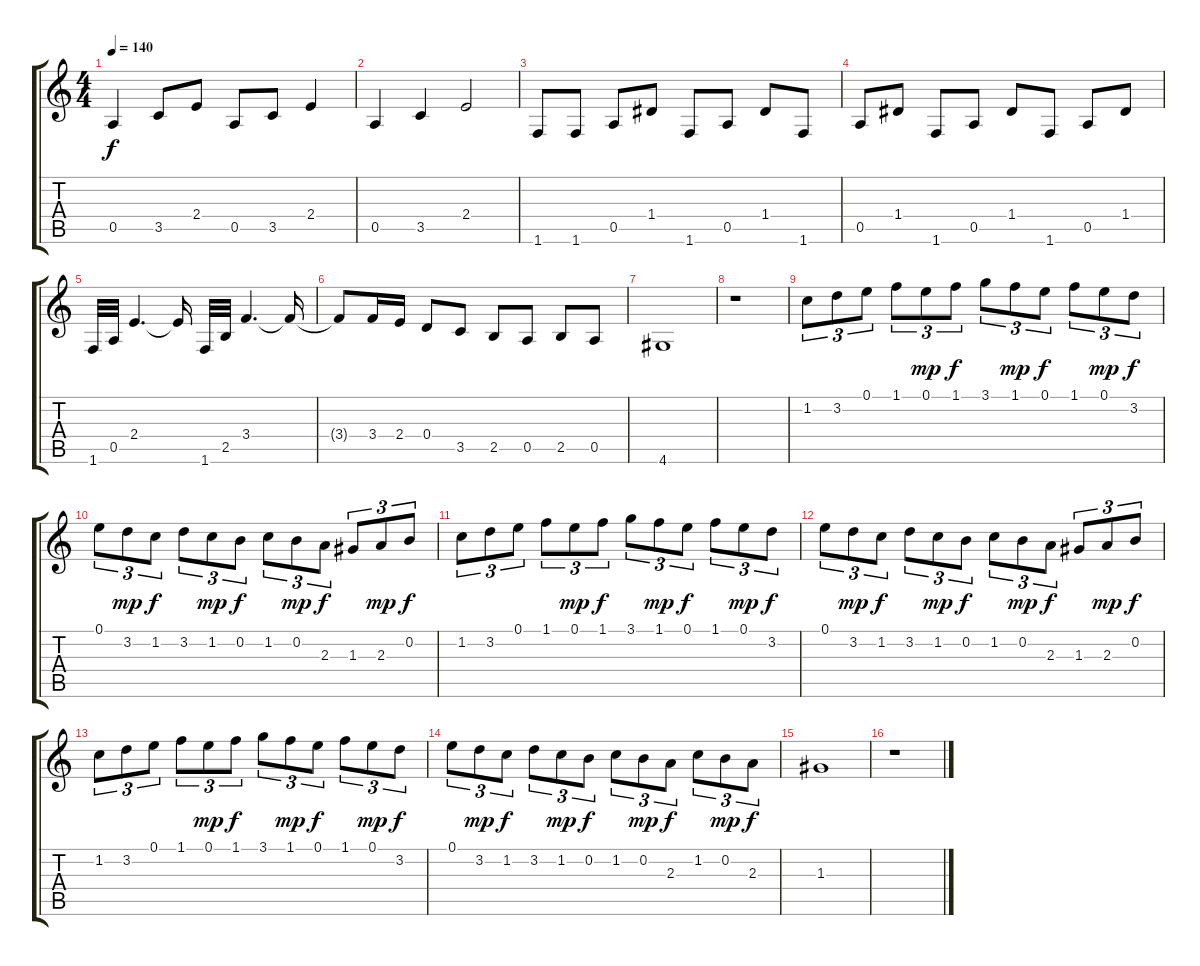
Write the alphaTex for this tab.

\track "" {instrument acousticguitarnylon}
\staff {score tabs}
\tuning (E4 B3 G3 D3 A2 E2) {hide}
\ts (4 4)
\tempo 140
\clef g2
\ks c
0.5.4{dy f} 3.5.8 2.4.8 0.5.8 3.5.8 2.4.4 |
0.5.4 3.5.4 2.4.2 |
1.6.8 1.6.8 0.5.8 1.4.8 1.6.8 0.5.8 1.4.8 1.6.8 |
0.5.8 1.4.8 1.6.8 0.5.8 1.4.8 1.6.8 0.5.8 1.4.8 |
1.6.32 0.5.32 2.4.4{d} 2.4{t}.16 1.6.32 2.5.32 3.4.4{d} 3.4{t}.16 |
3.4{t}.8 3.4.16 2.4.16 0.4.8 3.5.8 2.5.8 0.5.8 2.5.8 0.5.8 |
4.6.1 |
r.1 |
1.2.8{tu (3 2)} 3.2.8{tu (3 2)} 0.1.8{tu (3 2)} 1.1.8{tu (3 2)} 0.1.8{tu (3 2) dy mp} 1.1.8{tu (3 2) dy f} 3.1.8{tu (3 2)} 1.1.8{tu (3 2) dy mp} 0.1.8{tu (3 2) dy f} 1.1.8{tu (3 2)} 0.1.8{tu (3 2) dy mp} 3.2.8{tu (3 2) dy f} |
0.1.8{tu (3 2)} 3.2.8{tu (3 2) dy mp} 1.2.8{tu (3 2) dy f} 3.2.8{tu (3 2)} 1.2.8{tu (3 2) dy mp} 0.2.8{tu (3 2) dy f} 1.2.8{tu (3 2)} 0.2.8{tu (3 2) dy mp} 2.3.8{tu (3 2) dy f} 1.3.8{tu (3 2)} 2.3.8{tu (3 2) dy mp} 0.2.8{tu (3 2) dy f} |
1.2.8{tu (3 2)} 3.2.8{tu (3 2)} 0.1.8{tu (3 2)} 1.1.8{tu (3 2)} 0.1.8{tu (3 2) dy mp} 1.1.8{tu (3 2) dy f} 3.1.8{tu (3 2)} 1.1.8{tu (3 2) dy mp} 0.1.8{tu (3 2) dy f} 1.1.8{tu (3 2)} 0.1.8{tu (3 2) dy mp} 3.2.8{tu (3 2) dy f} |
0.1.8{tu (3 2)} 3.2.8{tu (3 2) dy mp} 1.2.8{tu (3 2) dy f} 3.2.8{tu (3 2)} 1.2.8{tu (3 2) dy mp} 0.2.8{tu (3 2) dy f} 1.2.8{tu (3 2)} 0.2.8{tu (3 2) dy mp} 2.3.8{tu (3 2) dy f} 1.3.8{tu (3 2)} 2.3.8{tu (3 2) dy mp} 0.2.8{tu (3 2) dy f} |
1.2.8{tu (3 2)} 3.2.8{tu (3 2)} 0.1.8{tu (3 2)} 1.1.8{tu (3 2)} 0.1.8{tu (3 2) dy mp} 1.1.8{tu (3 2) dy f} 3.1.8{tu (3 2)} 1.1.8{tu (3 2) dy mp} 0.1.8{tu (3 2) dy f} 1.1.8{tu (3 2)} 0.1.8{tu (3 2) dy mp} 3.2.8{tu (3 2) dy f} |
0.1.8{tu (3 2)} 3.2.8{tu (3 2) dy mp} 1.2.8{tu (3 2) dy f} 3.2.8{tu (3 2)} 1.2.8{tu (3 2) dy mp} 0.2.8{tu (3 2) dy f} 1.2.8{tu (3 2)} 0.2.8{tu (3 2) dy mp} 2.3.8{tu (3 2) dy f} 1.2.8{tu (3 2)} 0.2.8{tu (3 2) dy mp} 2.3.8{tu (3 2) dy f} |
1.3.1 |
r.1
